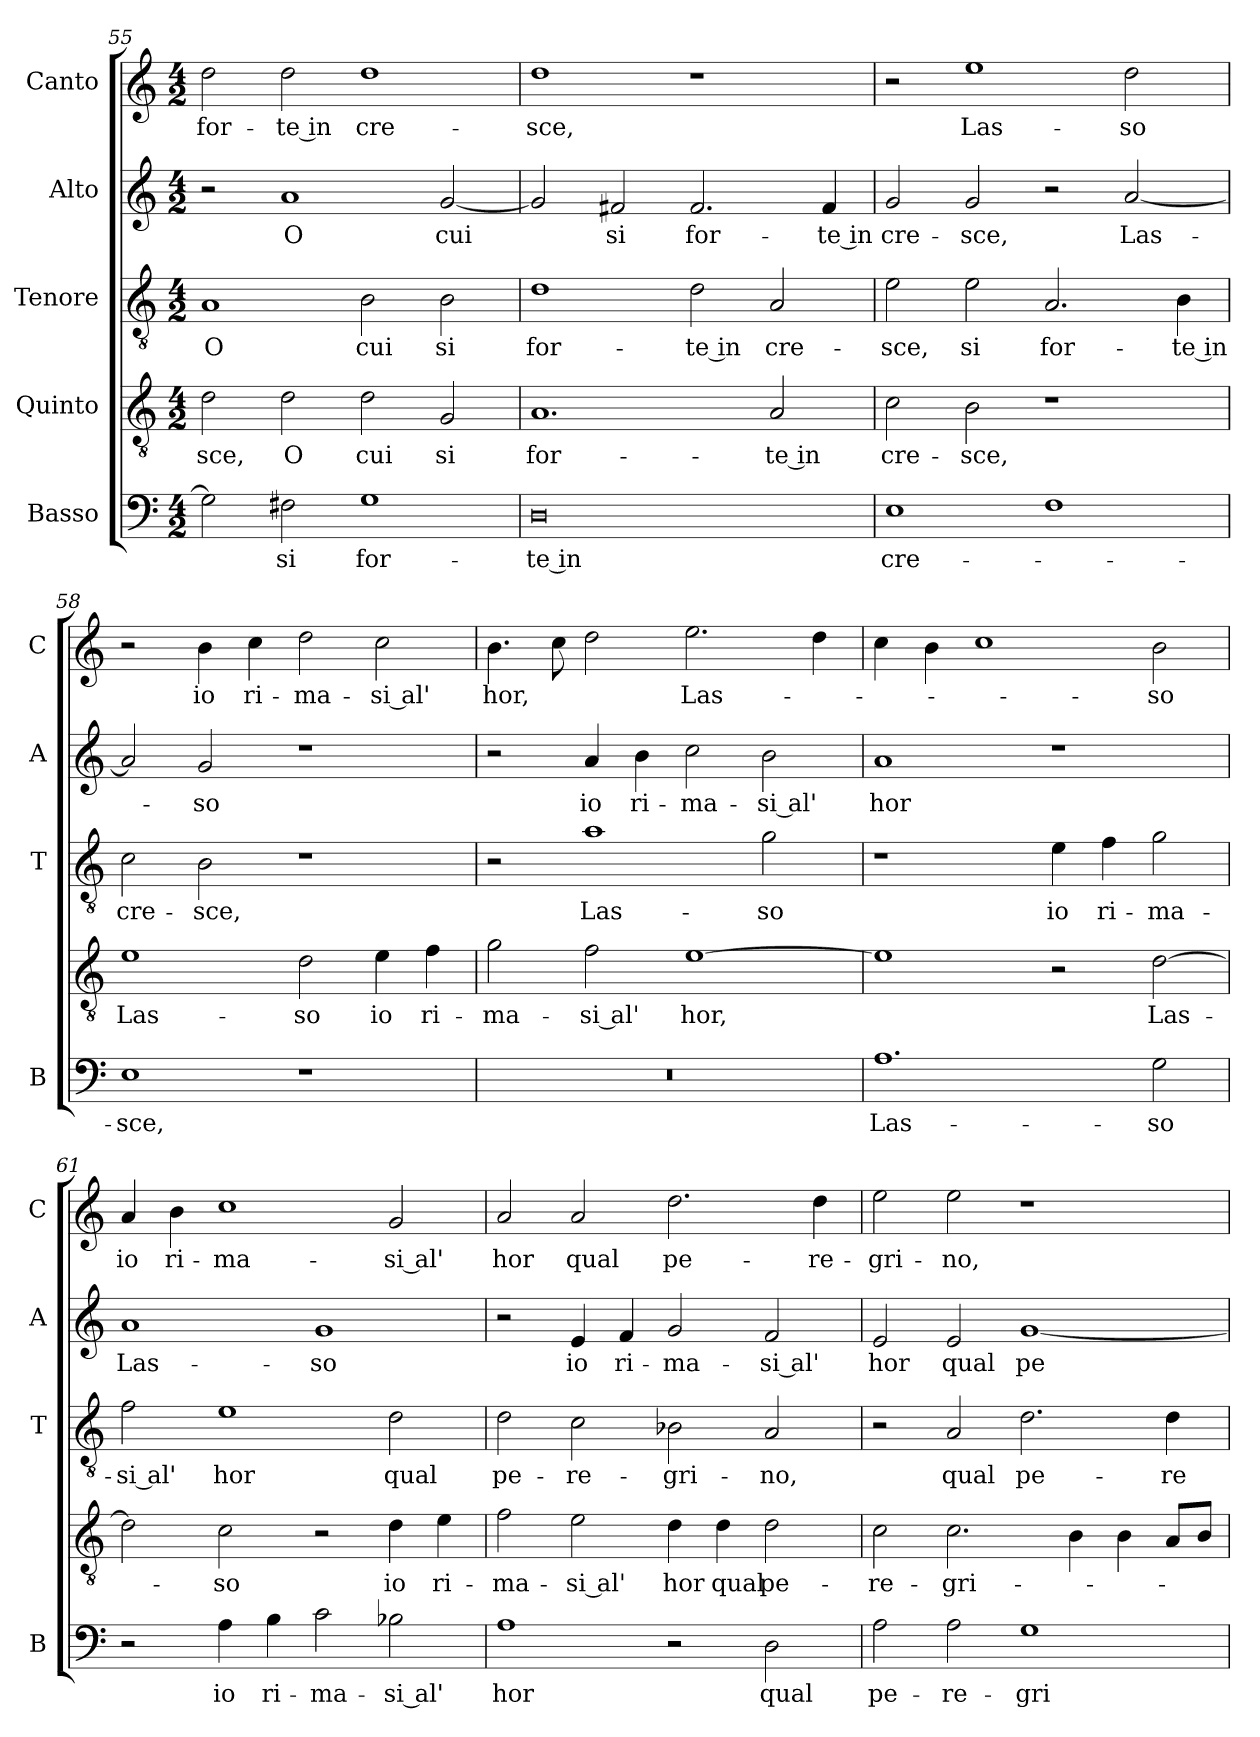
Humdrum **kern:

**kern	**text	**kern	**text	**kern	**text	**kern	**text	**kern	**text
*part5	*part5	*part4	*part4	*part3	*part3	*part2	*part2	*part1	*part1
*staff5	*staff5	*staff4	*staff4	*staff3	*staff3	*staff2	*staff2	*staff1	*staff1
*I"Basso	*	*I"Quinto	*	*I"Tenore	*	*I"Alto	*	*I"Canto	*
*I'B	*	*	*	*I'T	*	*I'A	*	*I'C	*
*clefF4	*	*clefGv2	*	*clefGv2	*	*clefG2	*	*clefG2	*
*k[]	*	*k[]	*	*k[]	*	*k[]	*	*k[]	*
*C:	*	*C:	*	*C:	*	*C:	*	*C:	*
*M4/2	*	*M4/2	*	*M4/2	*	*M4/2	*	*M4/2	*
=55	=55	=55	=55	=55	=55	=55	=55	=55	=55
!	!	!	!LO:LY:b	!	!LO:LY:b	!	!	!	!LO:LY:b
2G\]	.	2d\	-sce,	1A	O	2r	.	2dd\	for-
!	!LO:LY:b	!	!LO:LY:b	!	!	!	!LO:LY:b	!	!LO:LY:b
2F#X\	si	2d\	O	.	.	1a	O	2dd\	-te in
!	!LO:LY:b	!	!LO:LY:b	!	!LO:LY:b	!	!	!	!LO:LY:b
1G	for-	2d\	cui	2B\	cui	.	.	1dd	cre-
!	!	!	!LO:LY:b	!	!LO:LY:b	!	!LO:LY:b	!	!
.	.	2G/	si	2B\	si	[2g/	cui	.	.
=56	=56	=56	=56	=56	=56	=56	=56	=56	=56
!	!LO:LY:b	!	!LO:LY:b	!	!LO:LY:b	!	!	!	!LO:LY:b
0D	-te in	1.A	for-	1d	for-	2g/]	.	1dd	-sce,
!	!	!	!	!	!	!	!LO:LY:b	!	!
.	.	.	.	.	.	2f#X/	si	.	.
!	!	!	!	!	!LO:LY:b	!	!LO:LY:b	!	!
.	.	.	.	2d\	-te in	2.f#/	for-	1r	.
!	!	!	!LO:LY:b	!	!LO:LY:b	!	!	!	!
.	.	2A/	-te in	2A/	cre-	.	.	.	.
!	!	!	!	!	!	!	!LO:LY:b	!	!
.	.	.	.	.	.	4f#/	-te in	.	.
=57	=57	=57	=57	=57	=57	=57	=57	=57	=57
!	!LO:LY:b	!	!LO:LY:b	!	!LO:LY:b	!	!LO:LY:b	!	!
1E	cre-	2c\	cre-	2e\	-sce,	2g/	cre-	2r	.
!	!	!	!LO:LY:b	!	!LO:LY:b	!	!LO:LY:b	!	!LO:LY:b
.	.	2B\	-sce,	2e\	si	2g/	-sce,	1ee	Las-
!	!	!	!	!	!LO:LY:b	!	!	!	!
1F	.	1r	.	2.A/	for-	2r	.	.	.
!	!	!	!	!	!	!	!LO:LY:b	!	!LO:LY:b
.	.	.	.	.	.	[2a/	Las-	2dd\	-so
!	!	!	!	!	!LO:LY:b	!	!	!	!
.	.	.	.	4B\	-te in	.	.	.	.
!!LO:LB:g=z
=58	=58	=58	=58	=58	=58	=58	=58	=58	=58
!	!LO:LY:b	!	!LO:LY:b	!	!LO:LY:b	!	!	!	!
1E	-sce,	1e	Las-	2c\	cre-	2a/]	.	2r	.
!	!	!	!	!	!LO:LY:b	!	!LO:LY:b	!	!LO:LY:b
.	.	.	.	2B\	-sce,	2g/	-so	4b\	io
!	!	!	!	!	!	!	!	!	!LO:LY:b
.	.	.	.	.	.	.	.	4cc\	ri-
!	!	!	!LO:LY:b	!	!	!	!	!	!LO:LY:b
1r	.	2d\	-so	1r	.	1r	.	2dd\	-ma-
!	!	!	!LO:LY:b	!	!	!	!	!	!LO:LY:b
.	.	4e\	io	.	.	.	.	2cc\	-si al'
!	!	!	!LO:LY:b	!	!	!	!	!	!
.	.	4f\	ri-	.	.	.	.	.	.
=59	=59	=59	=59	=59	=59	=59	=59	=59	=59
!	!	!	!LO:LY:b	!	!	!	!	!	!LO:LY:b
0r	.	2g\	-ma-	2r	.	2r	.	4.b\	hor,
.	.	.	.	.	.	.	.	8cc\	.
!	!	!	!LO:LY:b	!	!LO:LY:b	!	!LO:LY:b	!	!
.	.	2f\	-si al'	1a	Las-	4a/	io	2dd\	.
!	!	!	!	!	!	!	!LO:LY:b	!	!
.	.	.	.	.	.	4b\	ri-	.	.
!	!	!	!LO:LY:b	!	!	!	!LO:LY:b	!	!LO:LY:b
.	.	[1e	hor,	.	.	2cc\	-ma-	2.ee\	Las-
!	!	!	!	!	!LO:LY:b	!	!LO:LY:b	!	!
.	.	.	.	2g\	-so	2b\	-si al'	.	.
.	.	.	.	.	.	.	.	4dd\	.
=60	=60	=60	=60	=60	=60	=60	=60	=60	=60
!	!LO:LY:b	!	!	!	!	!	!LO:LY:b	!	!
1.A	Las-	1e]	.	1r	.	1a	hor	4cc\	.
.	.	.	.	.	.	.	.	4b\	.
.	.	.	.	.	.	.	.	1cc	.
!	!	!	!	!	!LO:LY:b	!	!	!	!
.	.	2r	.	4e\	io	1r	.	.	.
!	!	!	!	!	!LO:LY:b	!	!	!	!
.	.	.	.	4f\	ri-	.	.	.	.
!	!LO:LY:b	!	!LO:LY:b	!	!LO:LY:b	!	!	!	!LO:LY:b
2G\	-so	[2d\	Las-	2g\	-ma-	.	.	2b\	-so
=61	=61	=61	=61	=61	=61	=61	=61	=61	=61
!	!	!	!	!	!LO:LY:b	!	!LO:LY:b	!	!LO:LY:b
2r	.	2d\]	.	2f\	-si al'	1a	Las-	4a/	io
!	!	!	!	!	!	!	!	!	!LO:LY:b
.	.	.	.	.	.	.	.	4b\	ri-
!	!LO:LY:b	!	!LO:LY:b	!	!LO:LY:b	!	!	!	!LO:LY:b
4A\	io	2c\	-so	1e	hor	.	.	1cc	-ma-
!	!LO:LY:b	!	!	!	!	!	!	!	!
4B\	ri-	.	.	.	.	.	.	.	.
!	!LO:LY:b	!	!	!	!	!	!LO:LY:b	!	!
2c\	-ma-	2r	.	.	.	1g	-so	.	.
!	!LO:LY:b	!	!LO:LY:b	!	!LO:LY:b	!	!	!	!LO:LY:b
2B-X\	-si al'	4d\	io	2d\	qual	.	.	2g/	-si al'
!	!	!	!LO:LY:b	!	!	!	!	!	!
.	.	4e\	ri-	.	.	.	.	.	.
!!LO:PB:g=z
=62	=62	=62	=62	=62	=62	=62	=62	=62	=62
!	!LO:LY:b	!	!LO:LY:b	!	!LO:LY:b	!	!	!	!LO:LY:b
1A	hor	2f\	-ma-	2d\	pe-	2r	.	2a/	hor
!	!	!	!LO:LY:b	!	!LO:LY:b	!	!LO:LY:b	!	!LO:LY:b
.	.	2e\	-si al'	2c\	-re-	4e/	io	2a/	qual
!	!	!	!	!	!	!	!LO:LY:b	!	!
.	.	.	.	.	.	4f/	ri-	.	.
!	!	!	!LO:LY:b	!	!LO:LY:b	!	!LO:LY:b	!	!LO:LY:b
2r	.	4d\	hor	2B-X\	-gri-	2g/	-ma-	2.dd\	pe-
!	!	!	!LO:LY:b	!	!	!	!	!	!
.	.	4d\	qual	.	.	.	.	.	.
!	!LO:LY:b	!	!LO:LY:b	!	!LO:LY:b	!	!LO:LY:b	!	!
2D\	qual	2d\	pe-	2A/	-no,	2f/	-si al'	.	.
!	!	!	!	!	!	!	!	!	!LO:LY:b
.	.	.	.	.	.	.	.	4dd\	-re-
=63	=63	=63	=63	=63	=63	=63	=63	=63	=63
!	!LO:LY:b	!	!LO:LY:b	!	!	!	!LO:LY:b	!	!LO:LY:b
2A\	pe-	2c\	-re-	2r	.	2e/	hor	2ee\	-gri-
!	!LO:LY:b	!	!LO:LY:b	!	!LO:LY:b	!	!LO:LY:b	!	!LO:LY:b
2A\	-re-	2.c\	-gri-	2A/	qual	2e/	qual	2ee\	-no,
!	!LO:LY:b	!	!	!	!LO:LY:b	!	!LO:LY:b	!	!
1G	-gri-	.	.	2.d\	pe-	[1g	pe-	1r	.
.	.	4B\	.	.	.	.	.	.	.
.	.	4B\	.	.	.	.	.	.	.
!	!	!	!	!	!LO:LY:b	!	!	!	!
.	.	8A/L	.	4d\	-re-	.	.	.	.
.	.	8B/J	.	.	.	.	.	.	.
=	=	=	=	=	=	=	=	=	=
*-	*-	*-	*-	*-	*-	*-	*-	*-	*-
